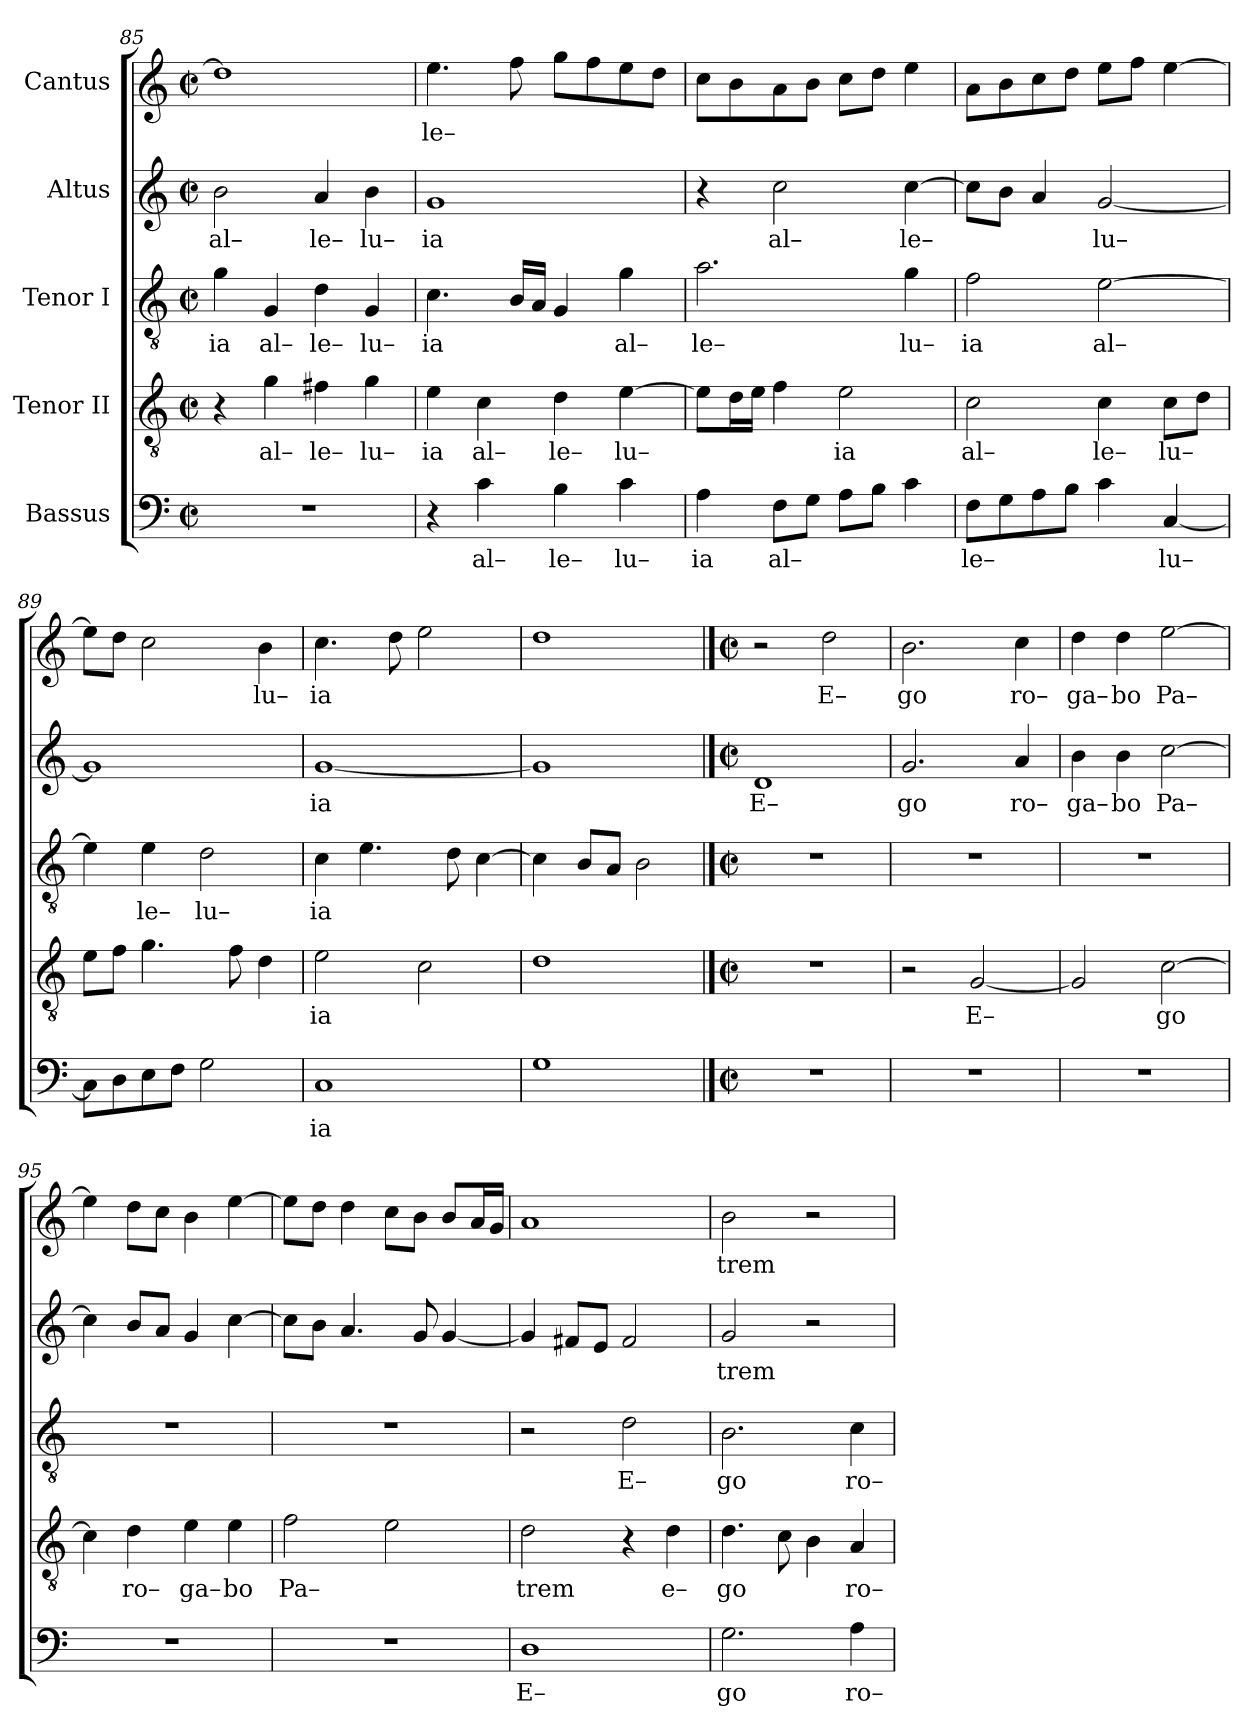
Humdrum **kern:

**kern	**text	**kern	**text	**kern	**text	**kern	**text	**kern	**text
*part5	*part5	*part4	*part4	*part3	*part3	*part2	*part2	*part1	*part1
*staff5	*staff5	*staff4	*staff4	*staff3	*staff3	*staff2	*staff2	*staff1	*staff1
*I"Bassus	*	*I"Tenor II	*	*I"Tenor I	*	*I"Altus	*	*I"Cantus	*
*clefF4	*	*clefGv2	*	*clefGv2	*	*clefG2	*	*clefG2	*
*k[]	*	*k[]	*	*k[]	*	*k[]	*	*k[]	*
*C:	*	*C:	*	*C:	*	*C:	*	*C:	*
*M2/2	*	*M2/2	*	*M2/2	*	*M2/2	*	*M2/2	*
*met(c|)	*	*met(c|)	*	*met(c|)	*	*met(c|)	*	*met(c|)	*
=85	=85	=85	=85	=85	=85	=85	=85	=85	=85
!	!	!	!	!	!LO:LY:b	!	!LO:LY:b	!	!
1r	.	4r	.	4g\	ia	2b\	al–	1dd]	.
!	!	!	!LO:LY:b	!	!LO:LY:b	!	!	!	!
.	.	4g\	al–	4G/	al–	.	.	.	.
!	!	!	!LO:LY:b	!	!LO:LY:b	!	!LO:LY:b	!	!
.	.	4f#X\	le–	4d\	le–	4a/	le–	.	.
!	!	!	!LO:LY:b	!	!LO:LY:b	!	!LO:LY:b	!	!
.	.	4g\	lu–	4G/	lu–	4b\	lu–	.	.
=86	=86	=86	=86	=86	=86	=86	=86	=86	=86
!	!	!	!LO:LY:b	!	!LO:LY:b	!	!LO:LY:b	!	!LO:LY:b
4r	.	4e\	ia	4.c\	ia	1g	ia	4.ee\	le–
!	!LO:LY:b	!	!LO:LY:b	!	!	!	!	!	!
4c\	al–	4c\	al–	.	.	.	.	.	.
.	.	.	.	16B/LL	.	.	.	8ff\	.
.	.	.	.	16A/JJ	.	.	.	.	.
!	!LO:LY:b	!	!LO:LY:b	!	!	!	!	!	!
4B\	le–	4d\	le–	4G/	.	.	.	8gg\L	.
.	.	.	.	.	.	.	.	8ff\	.
!	!LO:LY:b	!	!LO:LY:b	!	!LO:LY:b	!	!	!	!
4c\	lu–	[4e\	lu–	4g\	al–	.	.	8ee\	.
.	.	.	.	.	.	.	.	8dd\J	.
!!LO:LB:g=z
=87	=87	=87	=87	=87	=87	=87	=87	=87	=87
!	!LO:LY:b	!	!	!	!LO:LY:b	!	!	!	!
4A\	ia	8e\L]	.	2.a\	le–	4r	.	8cc\L	.
.	.	16d\L	.	.	.	.	.	8b\	.
.	.	16e\JJ	.	.	.	.	.	.	.
!	!LO:LY:b	!	!	!	!	!	!LO:LY:b	!	!
8F\L	al–	4f\	.	.	.	2cc\	al–	8a\	.
8G\J	.	.	.	.	.	.	.	8b\J	.
!	!	!	!LO:LY:b	!	!	!	!	!	!
8A\L	.	2e\	ia	.	.	.	.	8cc\L	.
8B\J	.	.	.	.	.	.	.	8dd\J	.
!	!	!	!	!	!LO:LY:b	!	!LO:LY:b	!	!
4c\	.	.	.	4g\	lu–	[4cc\	le–	4ee\	.
=88	=88	=88	=88	=88	=88	=88	=88	=88	=88
!	!LO:LY:b	!	!LO:LY:b	!	!LO:LY:b	!	!	!	!
8F\L	le–	2c\	al–	2f\	ia	8cc\L]	.	8a\L	.
8G\	.	.	.	.	.	8b\J	.	8b\	.
8A\	.	.	.	.	.	4a/	.	8cc\	.
8B\J	.	.	.	.	.	.	.	8dd\J	.
!	!	!	!LO:LY:b	!	!LO:LY:b	!	!LO:LY:b	!	!
4c\	.	4c\	le–	[2e\	al–	[2g/	lu–	8ee\L	.
.	.	.	.	.	.	.	.	8ff\J	.
!	!LO:LY:b	!	!LO:LY:b	!	!	!	!	!	!
[4C/	lu–	8c\L	lu–	.	.	.	.	[4ee\	.
.	.	8d\J	.	.	.	.	.	.	.
=89	=89	=89	=89	=89	=89	=89	=89	=89	=89
8C\L]	.	8e\L	.	4e\]	.	1g]	.	8ee\L]	.
8D\	.	8f\J	.	.	.	.	.	8dd\J	.
!	!	!	!	!	!LO:LY:b	!	!	!	!
8E\	.	4.g\	.	4e\	le–	.	.	2cc\	.
8F\J	.	.	.	.	.	.	.	.	.
!	!	!	!	!	!LO:LY:b	!	!	!	!
2G\	.	.	.	2d\	lu–	.	.	.	.
.	.	8f\	.	.	.	.	.	.	.
!	!	!	!	!	!	!	!	!	!LO:LY:b
.	.	4d\	.	.	.	.	.	4b\	lu–
=90	=90	=90	=90	=90	=90	=90	=90	=90	=90
!	!LO:LY:b	!	!LO:LY:b	!	!LO:LY:b	!	!LO:LY:b	!	!LO:LY:b
1C	ia	2e\	ia	4c\	ia	[1g	ia	4.cc\	ia
.	.	.	.	4.e\	.	.	.	.	.
.	.	.	.	.	.	.	.	8dd\	.
.	.	2c\	.	.	.	.	.	2ee\	.
.	.	.	.	8d\	.	.	.	.	.
.	.	.	.	[4c\	.	.	.	.	.
=91	=91	=91	=91	=91	=91	=91	=91	=91	=91
1G	.	1d	.	4c\]	.	1g]	.	1dd	.
.	.	.	.	8B/L	.	.	.	.	.
.	.	.	.	8A/J	.	.	.	.	.
.	.	.	.	2B\	.	.	.	.	.
!!LO:PB:g=z
==92	==92	==92	==92	==92	==92	==92	==92	==92	==92
*M2/2	*	*M2/2	*	*M2/2	*	*M2/2	*	*M2/2	*
*met(c|)	*	*met(c|)	*	*met(c|)	*	*met(c|)	*	*met(c|)	*
!	!	!	!	!	!	!	!LO:LY:b	!	!
1r	.	1r	.	1r	.	1d	E–	2r	.
!	!	!	!	!	!	!	!	!	!LO:LY:b
.	.	.	.	.	.	.	.	2dd\	E–
=93	=93	=93	=93	=93	=93	=93	=93	=93	=93
!	!	!	!	!	!	!	!LO:LY:b	!	!LO:LY:b
1r	.	2r	.	1r	.	2.g/	go	2.b\	go
!	!	!	!LO:LY:b	!	!	!	!	!	!
.	.	[2G/	E–	.	.	.	.	.	.
!	!	!	!	!	!	!	!LO:LY:b	!	!LO:LY:b
.	.	.	.	.	.	4a/	ro–	4cc\	ro–
=94	=94	=94	=94	=94	=94	=94	=94	=94	=94
!	!	!	!	!	!	!	!LO:LY:b	!	!LO:LY:b
1r	.	2G/]	.	1r	.	4b\	ga–	4dd\	ga–
!	!	!	!	!	!	!	!LO:LY:b	!	!LO:LY:b
.	.	.	.	.	.	4b\	bo	4dd\	bo
!	!	!	!LO:LY:b	!	!	!	!LO:LY:b	!	!LO:LY:b
.	.	[2c\	go	.	.	[2cc\	Pa–	[2ee\	Pa–
=95	=95	=95	=95	=95	=95	=95	=95	=95	=95
1r	.	4c\]	.	1r	.	4cc\]	.	4ee\]	.
!	!	!	!LO:LY:b	!	!	!	!	!	!
.	.	4d\	ro–	.	.	8b/L	.	8dd\L	.
.	.	.	.	.	.	8a/J	.	8cc\J	.
!	!	!	!LO:LY:b	!	!	!	!	!	!
.	.	4e\	ga–	.	.	4g/	.	4b\	.
!	!	!	!LO:LY:b	!	!	!	!	!	!
.	.	4e\	bo	.	.	[4cc\	.	[4ee\	.
!!LO:LB:g=z
=96	=96	=96	=96	=96	=96	=96	=96	=96	=96
!	!	!	!LO:LY:b	!	!	!	!	!	!
1r	.	2f\	Pa–	1r	.	8cc\L]	.	8ee\L]	.
.	.	.	.	.	.	8b\J	.	8dd\J	.
.	.	.	.	.	.	4.a/	.	4dd\	.
.	.	2e\	.	.	.	.	.	8cc\L	.
.	.	.	.	.	.	8g/	.	8b\J	.
.	.	.	.	.	.	[4g/	.	8b/L	.
.	.	.	.	.	.	.	.	16a/L	.
.	.	.	.	.	.	.	.	16g/JJ	.
=97	=97	=97	=97	=97	=97	=97	=97	=97	=97
!	!LO:LY:b	!	!LO:LY:b	!	!	!	!	!	!
1D	E–	2d\	trem	2r	.	4g/]	.	1a	.
.	.	.	.	.	.	8f#i/L	.	.	.
.	.	.	.	.	.	8e/J	.	.	.
!	!	!	!	!	!LO:LY:b	!	!	!	!
.	.	4r	.	2d\	E–	2f#i/	.	.	.
!	!	!	!LO:LY:b	!	!	!	!	!	!
.	.	4d\	e–	.	.	.	.	.	.
=98	=98	=98	=98	=98	=98	=98	=98	=98	=98
!	!LO:LY:b	!	!LO:LY:b	!	!LO:LY:b	!	!LO:LY:b	!	!LO:LY:b
2.G\	go	4.d\	go	2.B\	go	2g/	trem	2b\	trem
.	.	8c\	.	.	.	.	.	.	.
.	.	4B\	.	.	.	2r	.	2r	.
!	!LO:LY:b	!	!LO:LY:b	!	!LO:LY:b	!	!	!	!
4A\	ro–	4A/	ro–	4c\	ro–	.	.	.	.
=	=	=	=	=	=	=	=	=	=
*-	*-	*-	*-	*-	*-	*-	*-	*-	*-
